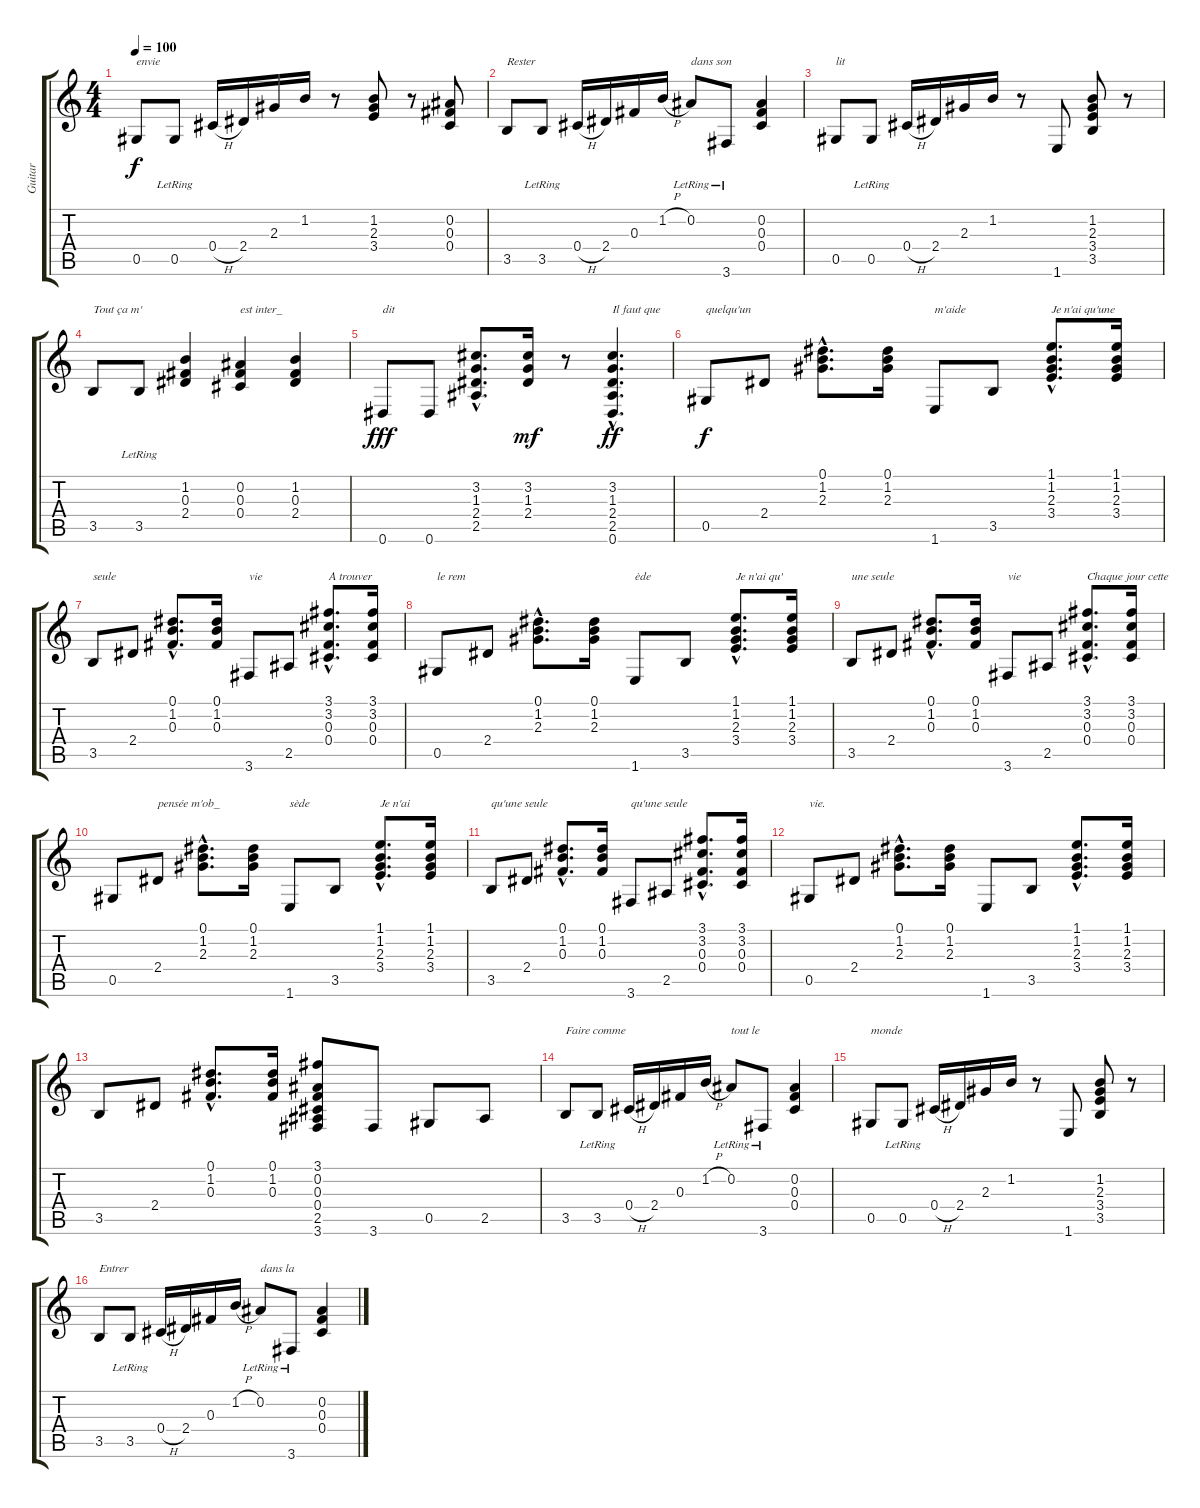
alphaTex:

\track ("Guitar" "Guitar") {instrument acousticguitarsteel}
\staff {score tabs}
\tuning (Eb4 Bb3 Gb3 Db3 Ab2 Eb2) {hide}
\ts (4 4)
\tempo 100
\clef g2
\ks c
0.5.8{txt "envie" dy f} 0.5{lr}.8 0.4{h}.16 2.4.16 2.3.16 1.2.16 r.8 (1.2 2.3 3.4).8 r.8 (0.2 0.3 0.4).8 |
3.5.8{txt "Rester"} 3.5{lr}.8 0.4{h}.16 2.4.16 0.3.16 1.2{h}.16 0.2{lr}.8{txt "dans son"} 3.6{lr}.8 (0.2 0.3 0.4).4 |
0.5.8{txt "lit"} 0.5{lr}.8 0.4{h}.16 2.4.16 2.3.16 1.2.16 r.8 1.6.8 (1.2 2.3 3.4 3.5).8 r.8 |
3.5.8{txt "Tout ça m'"} 3.5{lr}.8 (1.2 0.3 2.4).4 (0.2 0.3 0.4).4{txt "est inter_"} (1.2 0.3 2.4).4 |
0.6.8{txt "dit" dy fff} 0.6.8 (3.2{hac} 1.3{hac} 2.4{hac} 2.5{hac}).8{d} (3.2 1.3 2.4).16{dy mf} r.8 (3.2{hac} 1.3{hac} 2.4{hac} 2.5{hac} 0.6{hac}).4{d txt "Il faut que" dy ff} |
0.5.8{txt "quelqu'un" dy f} 2.4.8 (0.1{hac} 1.2{hac} 2.3{hac}).8{d} (0.1 1.2 2.3).16 1.6.8{txt "m'aide"} 3.5.8 (1.1{hac} 1.2{hac} 2.3{hac} 3.4{hac}).8{d txt "Je n'ai qu'une "} (1.1 1.2 2.3 3.4).16 |
3.5.8{txt "seule"} 2.4.8 (0.1{hac} 1.2{hac} 0.3{hac}).8{d} (0.1 1.2 0.3).16 3.6.8{txt "vie"} 2.5.8 (3.1{hac} 3.2{hac} 0.3{hac} 0.4{hac}).8{d txt "A trouver "} (3.1 3.2 0.3 0.4).16 |
0.5.8{txt "le rem"} 2.4.8 (0.1{hac} 1.2{hac} 2.3{hac}).8{d} (0.1 1.2 2.3).16 1.6.8{txt "ède"} 3.5.8 (1.1{hac} 1.2{hac} 2.3{hac} 3.4{hac}).8{d txt "Je n'ai qu'"} (1.1 1.2 2.3 3.4).16 |
3.5.8{txt "une seule"} 2.4.8 (0.1{hac} 1.2{hac} 0.3{hac}).8{d} (0.1 1.2 0.3).16 3.6.8{txt "vie"} 2.5.8 (3.1{hac} 3.2{hac} 0.3{hac} 0.4{hac}).8{d txt "Chaque jour cette"} (3.1 3.2 0.3 0.4).16 |
0.5.8 2.4.8{txt "pensée m'ob_"} (0.1{hac} 1.2{hac} 2.3{hac}).8{d} (0.1 1.2 2.3).16 1.6.8{txt "sède"} 3.5.8 (1.1{hac} 1.2{hac} 2.3{hac} 3.4{hac}).8{d txt "Je n'ai"} (1.1 1.2 2.3 3.4).16 |
3.5.8{txt "qu'une seule"} 2.4.8 (0.1{hac} 1.2{hac} 0.3{hac}).8{d} (0.1 1.2 0.3).16 3.6.8{txt "qu'une seule"} 2.5.8 (3.1{hac} 3.2{hac} 0.3{hac} 0.4{hac}).8{d} (3.1 3.2 0.3 0.4).16 |
0.5.8{txt "vie."} 2.4.8 (0.1{hac} 1.2{hac} 2.3{hac}).8{d} (0.1 1.2 2.3).16 1.6.8 3.5.8 (1.1{hac} 1.2{hac} 2.3{hac} 3.4{hac}).8{d} (1.1 1.2 2.3 3.4).16 |
3.5.8 2.4.8 (0.1{hac} 1.2{hac} 0.3{hac}).8{d} (0.1 1.2 0.3).16 (3.1 0.2 0.3 0.4 2.5 3.6).8 3.6.8 0.5.8 2.5.8 |
3.5.8{txt "Faire comme"} 3.5{lr}.8 0.4{h}.16 2.4.16 0.3.16 1.2{h}.16 0.2{lr}.8{txt "tout le"} 3.6{lr}.8 (0.2 0.3 0.4).4 |
0.5.8{txt "monde"} 0.5{lr}.8 0.4{h}.16 2.4.16 2.3.16 1.2.16 r.8 1.6.8 (1.2 2.3 3.4 3.5).8 r.8 |
3.5.8{txt "Entrer"} 3.5{lr}.8 0.4{h}.16 2.4.16 0.3.16 1.2{h}.16 0.2{lr}.8{txt "dans la"} 3.6{lr}.8 (0.2 0.3 0.4).4
